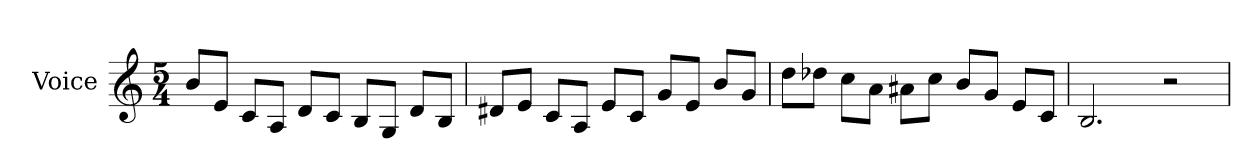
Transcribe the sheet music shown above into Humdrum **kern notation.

**kern
*part1
*staff1
*I"Voice
*I'Voice
*clefG2
*M5/4
=1
8b/L
8e/J
8c/L
8A/J
8d/L
8c/J
8B/L
8G/J
8d/L
8B/J
=2
8d#X/L
8e/J
8c/L
8A/J
8e/L
8c/J
8g/L
8e/J
8b/L
8g/J
=3
8dd\L
8dd-X\J
8cc\L
8a\J
8a#X\L
8cc\J
8b/L
8g/J
8e/L
8c/J
=4
2.B/
2rcc
=
*-
